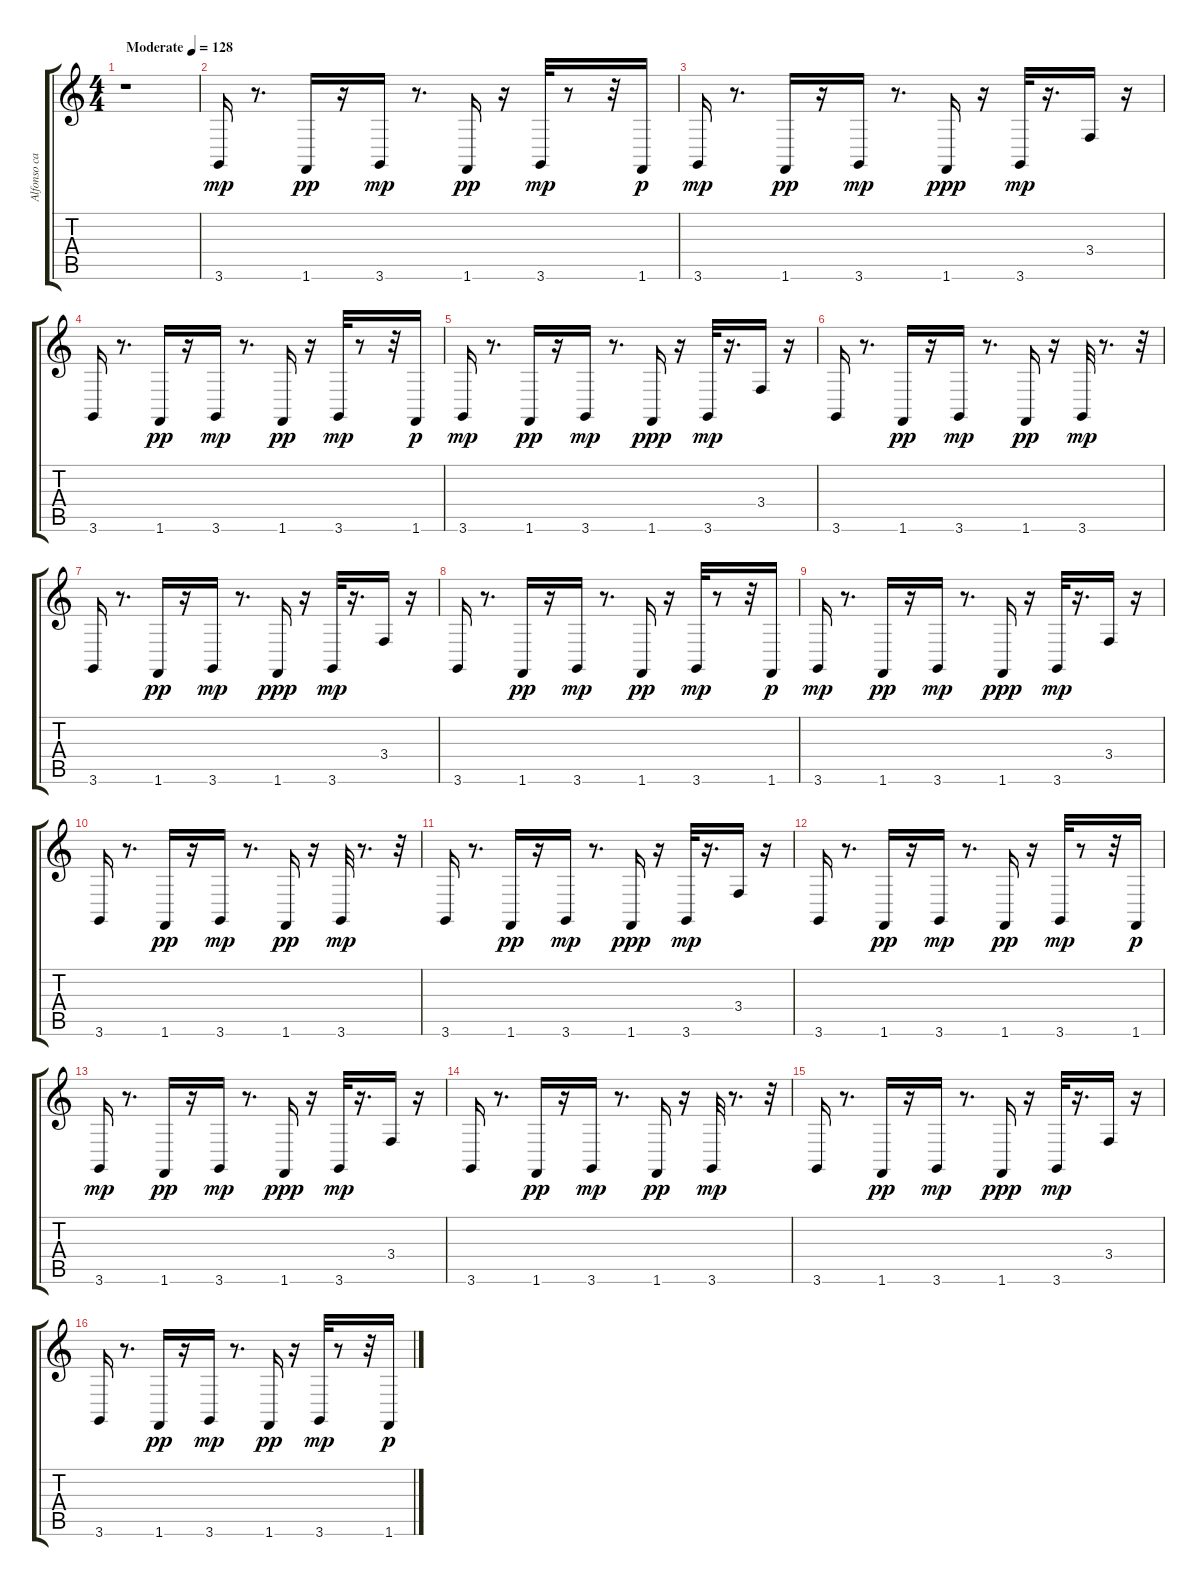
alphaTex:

\track ("Alfonso caga palos" "Alfonso ca") {instrument synthdrum}
\staff {score tabs}
\tuning (E4 B3 G3 D3 A2 E2) {hide}
\ts (4 4)
\tempo (128 "Moderate")
\clef g2
\ks c
r.1{dy mp instrument synthdrum} |
3.6.16 r.8{d} 1.6.16{dy pp} r.16 3.6.16{dy mp} r.8{d} 1.6.16{dy pp} r.16 3.6.32{dy mp} r.8 r.32 1.6.16{dy p} |
3.6.16{dy mp} r.8{d} 1.6.16{dy pp} r.16 3.6.16{dy mp} r.8{d} 1.6.16{dy ppp} r.16 3.6.32{dy mp} r.16{d} 3.4.16 r.16 |
3.6.16 r.8{d} 1.6.16{dy pp} r.16 3.6.16{dy mp} r.8{d} 1.6.16{dy pp} r.16 3.6.32{dy mp} r.8 r.32 1.6.16{dy p} |
3.6.16{dy mp} r.8{d} 1.6.16{dy pp} r.16 3.6.16{dy mp} r.8{d} 1.6.16{dy ppp} r.16 3.6.32{dy mp} r.16{d} 3.4.16 r.16 |
3.6.16 r.8{d} 1.6.16{dy pp} r.16 3.6.16{dy mp} r.8{d} 1.6.16{dy pp} r.16 3.6.32{dy mp} r.8{d} r.32 |
3.6.16 r.8{d} 1.6.16{dy pp} r.16 3.6.16{dy mp} r.8{d} 1.6.16{dy ppp} r.16 3.6.32{dy mp} r.16{d} 3.4.16 r.16 |
3.6.16 r.8{d} 1.6.16{dy pp} r.16 3.6.16{dy mp} r.8{d} 1.6.16{dy pp} r.16 3.6.32{dy mp} r.8 r.32 1.6.16{dy p} |
3.6.16{dy mp} r.8{d} 1.6.16{dy pp} r.16 3.6.16{dy mp} r.8{d} 1.6.16{dy ppp} r.16 3.6.32{dy mp} r.16{d} 3.4.16 r.16 |
3.6.16 r.8{d} 1.6.16{dy pp} r.16 3.6.16{dy mp} r.8{d} 1.6.16{dy pp} r.16 3.6.32{dy mp} r.8{d} r.32 |
3.6.16 r.8{d} 1.6.16{dy pp} r.16 3.6.16{dy mp} r.8{d} 1.6.16{dy ppp} r.16 3.6.32{dy mp} r.16{d} 3.4.16 r.16 |
3.6.16 r.8{d} 1.6.16{dy pp} r.16 3.6.16{dy mp} r.8{d} 1.6.16{dy pp} r.16 3.6.32{dy mp} r.8 r.32 1.6.16{dy p} |
3.6.16{dy mp} r.8{d} 1.6.16{dy pp} r.16 3.6.16{dy mp} r.8{d} 1.6.16{dy ppp} r.16 3.6.32{dy mp} r.16{d} 3.4.16 r.16 |
3.6.16 r.8{d} 1.6.16{dy pp} r.16 3.6.16{dy mp} r.8{d} 1.6.16{dy pp} r.16 3.6.32{dy mp} r.8{d} r.32 |
3.6.16 r.8{d} 1.6.16{dy pp} r.16 3.6.16{dy mp} r.8{d} 1.6.16{dy ppp} r.16 3.6.32{dy mp} r.16{d} 3.4.16 r.16 |
3.6.16 r.8{d} 1.6.16{dy pp} r.16 3.6.16{dy mp} r.8{d} 1.6.16{dy pp} r.16 3.6.32{dy mp} r.8 r.32 1.6.16{dy p}
